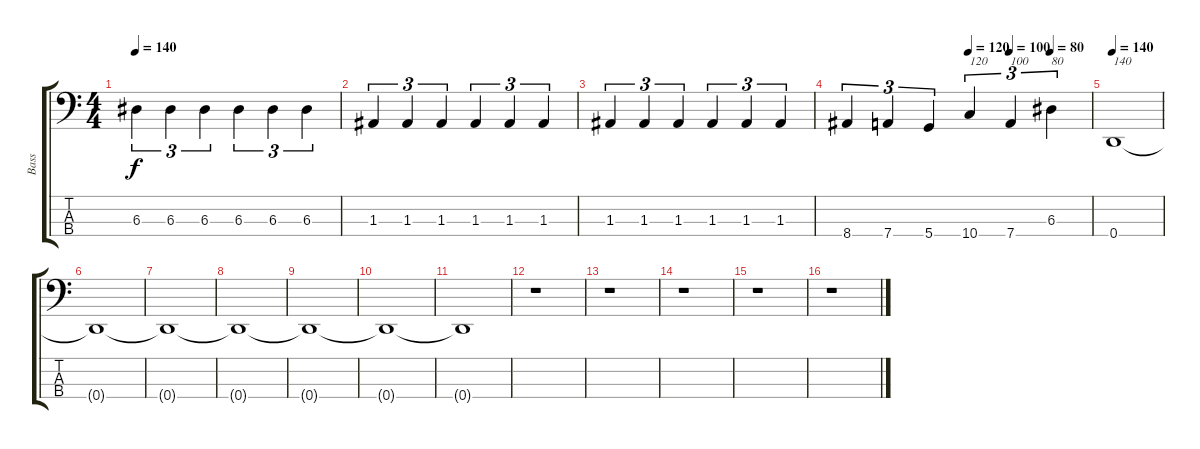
\track ("Bass" "Bass") {instrument electricbasspick}
\staff {score tabs}
\tuning (G2 D2 A1 D1) {hide}
\ts (4 4)
\tempo 140
\clef f4
\ks c
6.3.4{tu (3 2) dy f} 6.3.4{tu (3 2)} 6.3.4{tu (3 2)} 6.3.4{tu (3 2)} 6.3.4{tu (3 2)} 6.3.4{tu (3 2)} |
1.3.4{tu (3 2)} 1.3.4{tu (3 2)} 1.3.4{tu (3 2)} 1.3.4{tu (3 2)} 1.3.4{tu (3 2)} 1.3.4{tu (3 2)} |
1.3.4{tu (3 2)} 1.3.4{tu (3 2)} 1.3.4{tu (3 2)} 1.3.4{tu (3 2)} 1.3.4{tu (3 2)} 1.3.4{tu (3 2)} |
\tempo (120 0.5)
\tempo (100 0.6666666666666666)
\tempo (80 0.8333333333333334)
8.4.4{tu (3 2)} 7.4.4{tu (3 2)} 5.4.4{tu (3 2)} 10.4.4{tu (3 2) txt "120"} 7.4.4{tu (3 2) txt "100"} 6.3.4{tu (3 2) txt "80"} |
\tempo 140
0.4.1{txt "140"} |
0.4{t}.1 |
0.4{t}.1 |
0.4{t}.1 |
0.4{t}.1 |
0.4{t}.1 |
0.4{t}.1 |
r.1 |
r.1 |
r.1 |
r.1 |
r.1
